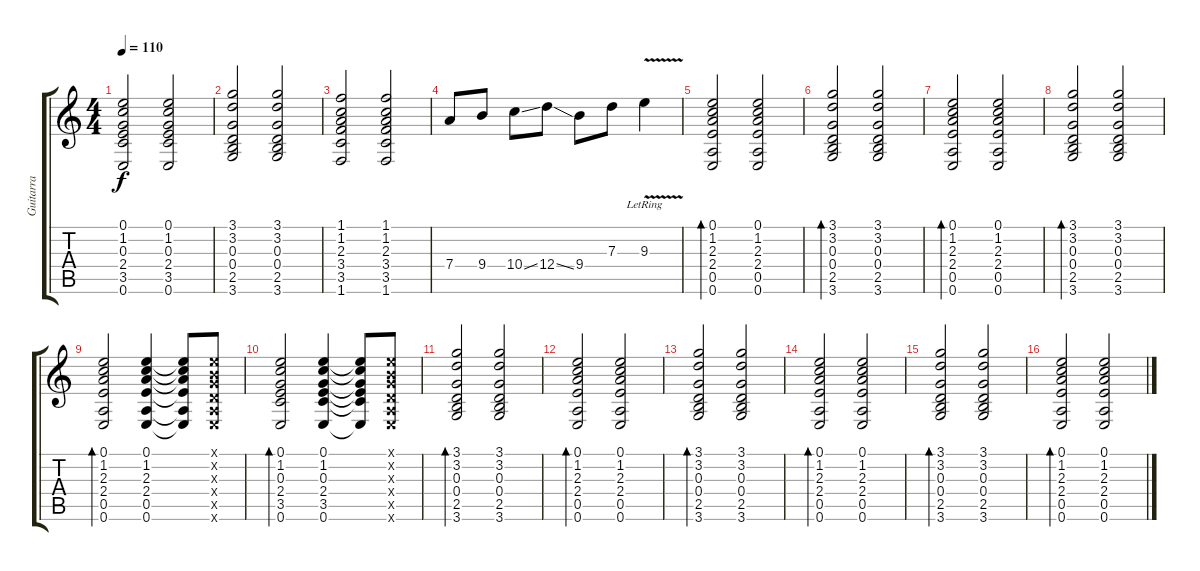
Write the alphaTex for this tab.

\track ("Guitarra" "Guitarra") {instrument acousticguitarsteel}
\staff {score tabs}
\tuning (E4 B3 G3 D3 A2 E2) {hide}
\ts (4 4)
\tempo 110
\clef g2
\ks c
(0.1 1.2 0.3 2.4 3.5 0.6).2{dy f} (0.1 1.2 0.3 2.4 3.5 0.6).2 |
(3.1 3.2 0.3 0.4 2.5 3.6).2 (3.1 3.2 0.3 0.4 2.5 3.6).2 |
(1.1 1.2 2.3 3.4 3.5 1.6).2 (1.1 1.2 2.3 3.4 3.5 1.6).2 |
7.4.8 9.4.8 10.4{ss}.8 12.4{ss}.8 9.4.8 7.3.8 9.3{v lr}.4 |
(0.1 1.2 2.3 2.4 0.5 0.6).2{bd 120} (0.1 1.2 2.3 2.4 0.5 0.6).2 |
(3.1 3.2 0.3 0.4 2.5 3.6).2{bd 120} (3.1 3.2 0.3 0.4 2.5 3.6).2 |
(0.1 1.2 2.3 2.4 0.5 0.6).2{bd 120} (0.1 1.2 2.3 2.4 0.5 0.6).2 |
(3.1 3.2 0.3 0.4 2.5 3.6).2{bd 120} (3.1 3.2 0.3 0.4 2.5 3.6).2 |
(0.1 1.2 2.3 2.4 0.5 0.6).2{bd 120} (0.1 1.2 2.3 2.4 0.5 0.6).4 (0.1{t} 1.2{t} 2.3{t} 2.4{t} 0.5{t} 0.6{t}).8 (0.1{x} 0.2{x} 0.3{x} 0.4{x} 0.5{x} 0.6{x}).8 |
(0.1 1.2 0.3 2.4 3.5 0.6).2{bd 120} (0.1 1.2 0.3 2.4 3.5 0.6).4 (0.1{t} 1.2{t} 0.3{t} 2.4{t} 3.5{t} 0.6{t}).8 (0.1{x} 0.2{x} 0.3{x} 0.4{x} 0.5{x} 0.6{x}).8 |
(3.1 3.2 0.3 0.4 2.5 3.6).2{bd 120} (3.1 3.2 0.3 0.4 2.5 3.6).2 |
(0.1 1.2 2.3 2.4 0.5 0.6).2{bd 120} (0.1 1.2 2.3 2.4 0.5 0.6).2 |
(3.1 3.2 0.3 0.4 2.5 3.6).2{bd 120} (3.1 3.2 0.3 0.4 2.5 3.6).2 |
(0.1 1.2 2.3 2.4 0.5 0.6).2{bd 120} (0.1 1.2 2.3 2.4 0.5 0.6).2 |
(3.1 3.2 0.3 0.4 2.5 3.6).2{bd 120} (3.1 3.2 0.3 0.4 2.5 3.6).2 |
(0.1 1.2 2.3 2.4 0.5 0.6).2{bd 120} (0.1 1.2 2.3 2.4 0.5 0.6).2
